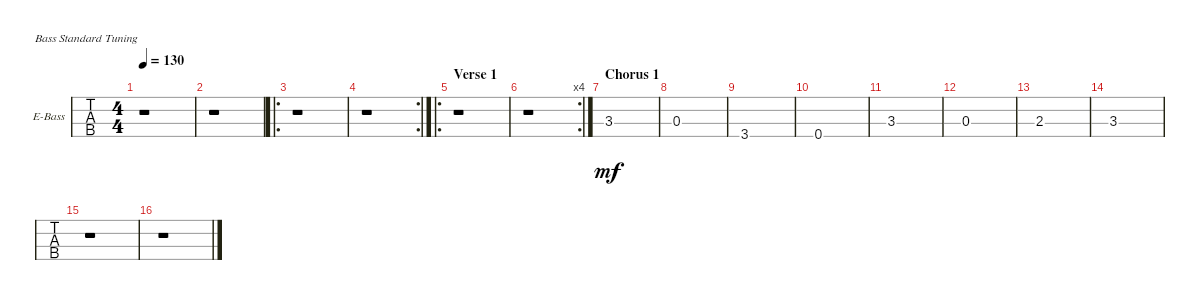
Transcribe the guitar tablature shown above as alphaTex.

\bracketExtendMode groupsimilarinstruments
\firstSystemTrackNameOrientation horizontal
\otherSystemsTrackNameOrientation horizontal
\chordDiagramsInScore
\track ("Bass" "E-Bass") {instrument electricbassfinger}
\staff {tabs}
\tuning (G2 D2 A1 E1)
\ts (4 4)
\tempo 130
\clef f4
\scale
0.487395
\ks c
r.1{dy mf instrument electricbassfinger} |
r.1 |
\ro
r.1 |
\rc 2
r.1 |
\ro
\section ("" "Verse 1")
r.1 |
\rc 4
r.1 |
\section ("" "Chorus 1")
3.3.1 |
0.3.1 |
3.4.1 |
0.4.1 |
3.3.1 |
0.3.1 |
2.3.1 |
3.3.1 |
r.1 |
r.1
